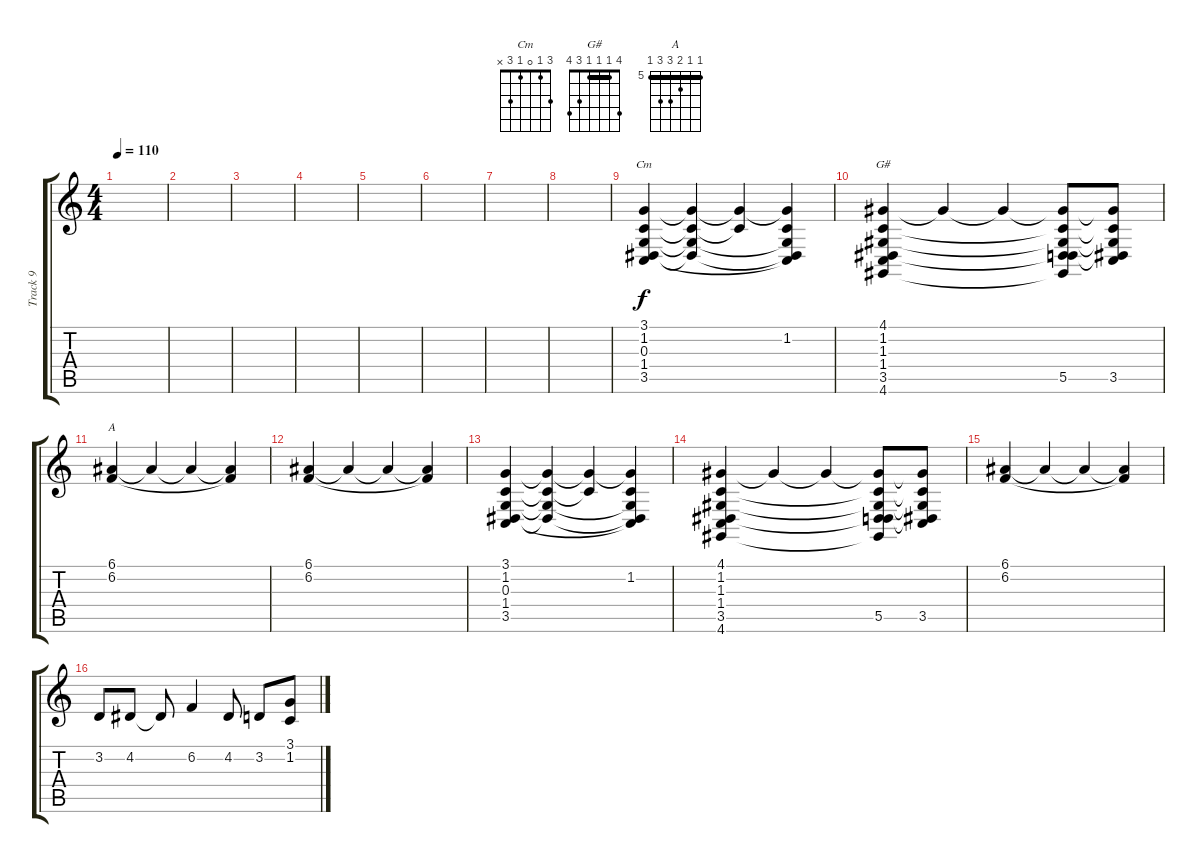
\track ("Track 9" "Track 9") {instrument churchorgan}
\staff {score tabs}
\tuning (E4 B3 G3 D3 A2 E2) {hide}
\chord ("Cm" 3 1 0 1 3 x)
\chord ("G#" 4 1 1 1 3 4) {barre 1}
\chord ("A" 5 5 6 7 7 5) {firstfret 5 barre 5}
\ts (4 4)
\tempo 110
\clef g2
\ks c
|
|
|
|
|
|
|
|
(3.1 1.2 0.3 1.4 3.5).4{ch "Cm"} (3.1{t} 1.2{t} 0.3{t} 1.4{t}).4 (3.1{t} 1.2{t}).4 (3.1{t} 1.2 0.3{t} 1.4{t} 3.5{t}).4 |
(4.1 1.2 1.3 1.4 3.5 4.6).4{ch "G#"} 4.1{t}.4 4.1{t}.4 (4.1{t} 1.2{t} 1.3{t} 1.4{t} 5.5 4.6{t}).8 (4.1{t} 1.2{t} 1.3{t} 1.4{t} 3.5).8 |
(6.1 6.2).4{ch "A"} 6.1{t}.4 6.1{t}.4 (6.1{t} 6.2{t}).4 |
(6.1 6.2).4 6.1{t}.4 6.1{t}.4 (6.1{t} 6.2{t}).4 |
(3.1 1.2 0.3 1.4 3.5).4 (3.1{t} 1.2{t} 0.3{t} 1.4{t}).4 (3.1{t} 1.2{t}).4 (3.1{t} 1.2 0.3{t} 1.4{t} 3.5{t}).4 |
(4.1 1.2 1.3 1.4 3.5 4.6).4 4.1{t}.4 4.1{t}.4 (4.1{t} 1.2{t} 1.3{t} 1.4{t} 5.5 4.6{t}).8 (4.1{t} 1.2{t} 1.3{t} 1.4{t} 3.5).8 |
(6.1 6.2).4 6.1{t}.4 6.1{t}.4 (6.1{t} 6.2{t}).4 |
3.2.8 4.2.8 4.2{t}.8 6.2.4 4.2.8 3.2.8 (3.1 1.2).8
